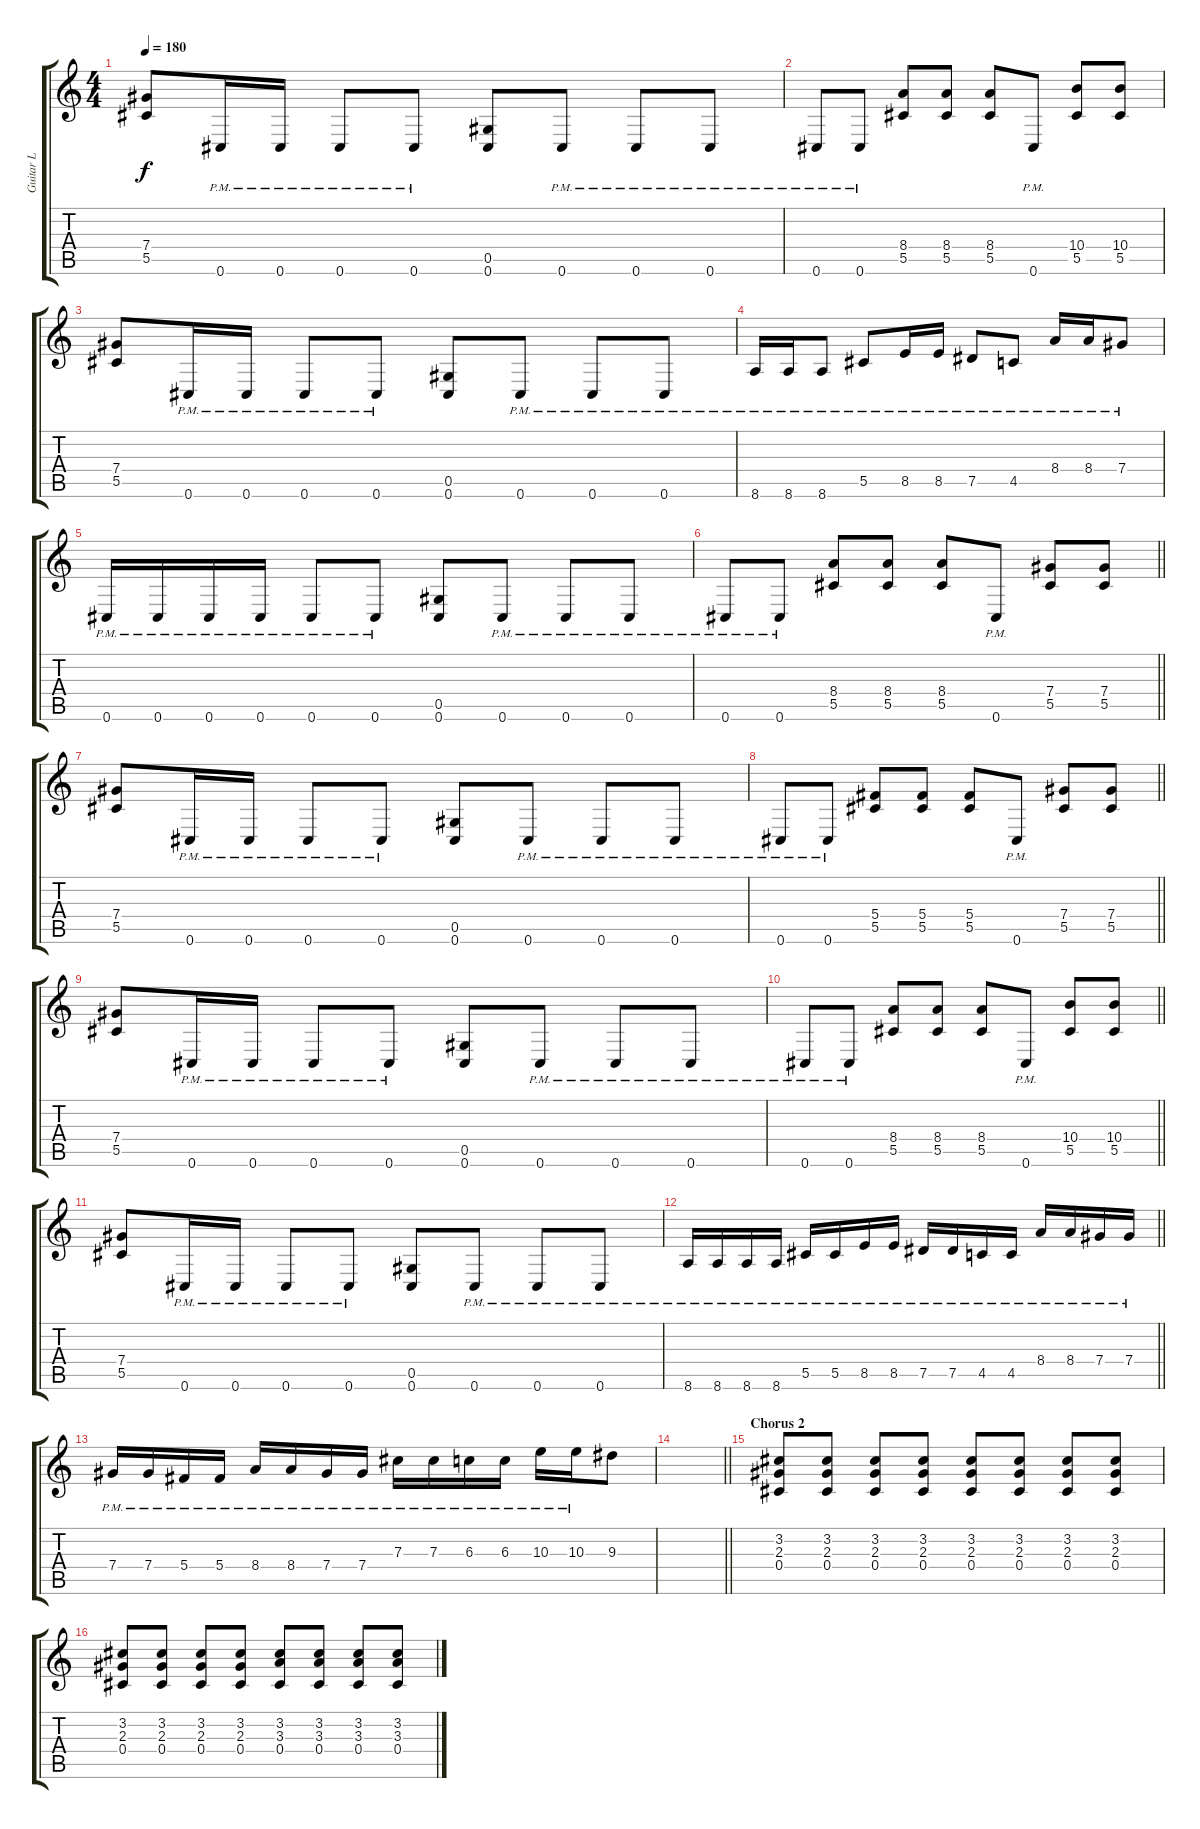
\track ("Guitar L" "Guitar L") {instrument distortionguitar}
\staff {score tabs}
\tuning (Eb4 Bb3 Gb3 Db3 Ab2 Db2) {hide}
\ts (4 4)
\tempo 180
\clef g2
\ks c
(7.4 5.5).8{dy f} 0.6{pm}.16 0.6{pm}.16 0.6{pm}.8 0.6{pm}.8 (0.5 0.6).8 0.6{pm}.8 0.6{pm}.8 0.6{pm}.8 |
0.6{pm}.8 0.6{pm}.8 (8.4 5.5).8 (8.4 5.5).8 (8.4 5.5).8 0.6{pm}.8 (10.4 5.5).8 (10.4 5.5).8 |
(7.4 5.5).8 0.6{pm}.16 0.6{pm}.16 0.6{pm}.8 0.6{pm}.8 (0.5 0.6).8 0.6{pm}.8 0.6{pm}.8 0.6{pm}.8 |
8.6{pm}.16 8.6{pm}.16 8.6{pm}.8 5.5{pm}.8 8.5{pm}.16 8.5{pm}.16 7.5{pm}.8 4.5{pm}.8 8.4{pm}.16 8.4{pm}.16 7.4{pm}.8 |
0.6{pm}.16 0.6{pm}.16 0.6{pm}.16 0.6{pm}.16 0.6{pm}.8 0.6{pm}.8 (0.5 0.6).8 0.6{pm}.8 0.6{pm}.8 0.6{pm}.8 |
\barLineRight lightlight
0.6{pm}.8 0.6{pm}.8 (8.4 5.5).8 (8.4 5.5).8 (8.4 5.5).8 0.6{pm}.8 (7.4 5.5).8 (7.4 5.5).8 |
(7.4 5.5).8 0.6{pm}.16 0.6{pm}.16 0.6{pm}.8 0.6{pm}.8 (0.5 0.6).8 0.6{pm}.8 0.6{pm}.8 0.6{pm}.8 |
\barLineRight lightlight
0.6{pm}.8 0.6{pm}.8 (5.4 5.5).8 (5.4 5.5).8 (5.4 5.5).8 0.6{pm}.8 (7.4 5.5).8 (7.4 5.5).8 |
(7.4 5.5).8 0.6{pm}.16 0.6{pm}.16 0.6{pm}.8 0.6{pm}.8 (0.5 0.6).8 0.6{pm}.8 0.6{pm}.8 0.6{pm}.8 |
\barLineRight lightlight
0.6{pm}.8 0.6{pm}.8 (8.4 5.5).8 (8.4 5.5).8 (8.4 5.5).8 0.6{pm}.8 (10.4 5.5).8 (10.4 5.5).8 |
(7.4 5.5).8 0.6{pm}.16 0.6{pm}.16 0.6{pm}.8 0.6{pm}.8 (0.5 0.6).8 0.6{pm}.8 0.6{pm}.8 0.6{pm}.8 |
\barLineRight lightlight
8.6{pm}.16 8.6{pm}.16 8.6{pm}.16 8.6{pm}.16 5.5{pm}.16 5.5{pm}.16 8.5{pm}.16 8.5{pm}.16 7.5{pm}.16 7.5{pm}.16 4.5{pm}.16 4.5{pm}.16 8.4{pm}.16 8.4{pm}.16 7.4{pm}.16 7.4{pm}.16 |
7.4{pm}.16 7.4{pm}.16 5.4{pm}.16 5.4{pm}.16 8.4{pm}.16 8.4{pm}.16 7.4{pm}.16 7.4{pm}.16 7.3{pm}.16 7.3{pm}.16 6.3{pm}.16 6.3{pm}.16 10.3{pm}.16 10.3{pm}.16 9.3.8 |
\barLineRight lightlight
|
\section ("" "Chorus 2")
(3.2 2.3 0.4).8 (3.2 2.3 0.4).8 (3.2 2.3 0.4).8 (3.2 2.3 0.4).8 (3.2 2.3 0.4).8 (3.2 2.3 0.4).8 (3.2 2.3 0.4).8 (3.2 2.3 0.4).8 |
(3.2 2.3 0.4).8 (3.2 2.3 0.4).8 (3.2 2.3 0.4).8 (3.2 2.3 0.4).8 (3.2 3.3 0.4).8 (3.2 3.3 0.4).8 (3.2 3.3 0.4).8 (3.2 3.3 0.4).8
